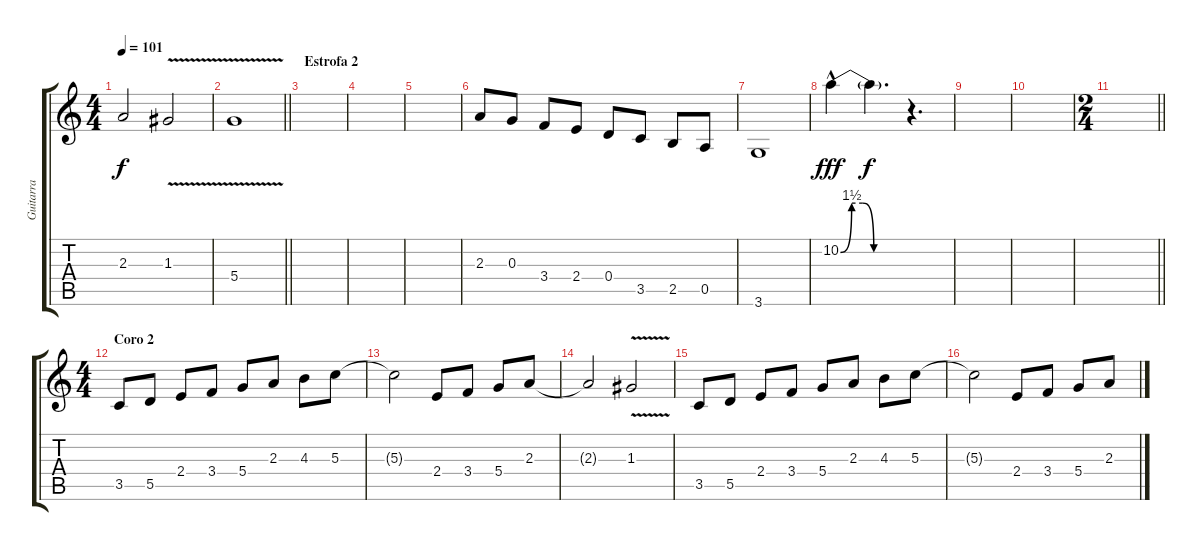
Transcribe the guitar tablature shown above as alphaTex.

\track ("Guitarra" "Guitarra") {instrument overdrivenguitar}
\staff {score tabs}
\tuning (E4 B3 G3 D3 A2 E2) {hide}
\ts (4 4)
\tempo 101
\clef g2
\ks c
2.3{t}.2{dy f} 1.3{v}.2 |
\barLineRight lightlight
5.4{v}.1 |
\section ("" "Estrofa 2")
|
|
|
2.3.8 0.3.8 3.4.8 2.4.8 0.4.8 3.5.8 2.5.8 0.5.8 |
3.6.1 |
10.2{be (custom 0 0 10 6 20 6 30 0 60 0) hac}.4{dy fff} 10.2{t}.4{d dy f} r.4{d} |
|
|
\ts (2 4)
\barLineRight lightlight
|
\ts (4 4)
\section ("" "Coro 2")
3.5.8 5.5.8 2.4.8 3.4.8 5.4.8 2.3.8 4.3.8 5.3.8 |
5.3{t}.2 2.4.8 3.4.8 5.4.8 2.3.8 |
2.3{t}.2 1.3{v}.2 |
3.5.8 5.5.8 2.4.8 3.4.8 5.4.8 2.3.8 4.3.8 5.3.8 |
5.3{t}.2 2.4.8 3.4.8 5.4.8 2.3.8
